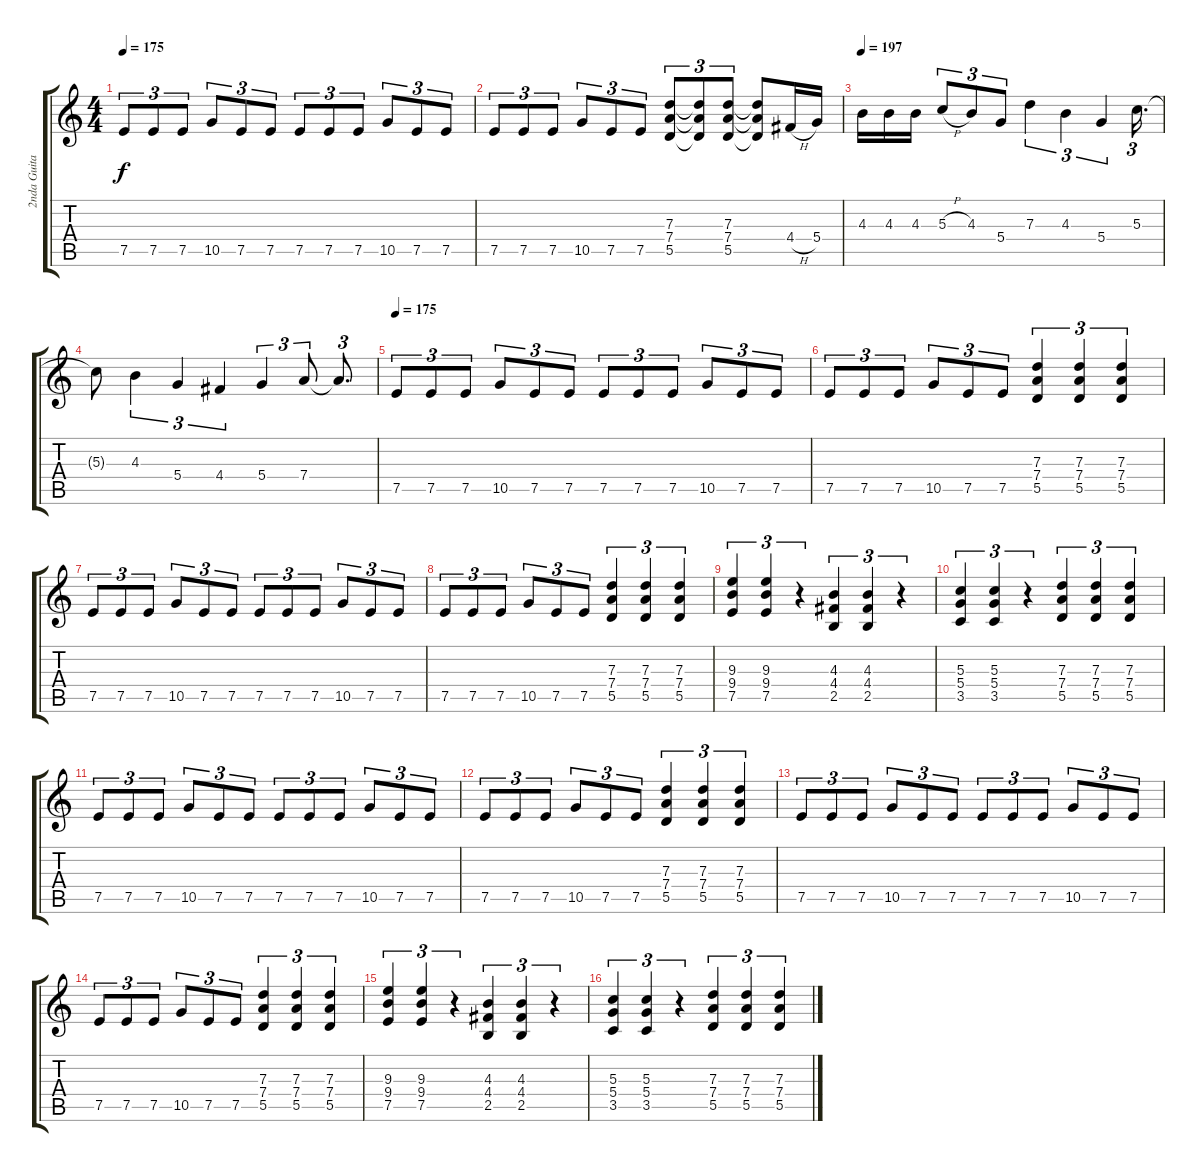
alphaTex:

\track ("2nda Guitarra" "2nda Guita") {instrument distortionguitar}
\staff {score tabs}
\tuning (E4 B3 G3 D3 A2 E2) {hide}
\ts (4 4)
\tempo 175
\clef g2
\ks c
7.5.8{tu (3 2) dy f} 7.5.8{tu (3 2)} 7.5.8{tu (3 2)} 10.5.8{tu (3 2)} 7.5.8{tu (3 2)} 7.5.8{tu (3 2)} 7.5.8{tu (3 2)} 7.5.8{tu (3 2)} 7.5.8{tu (3 2)} 10.5.8{tu (3 2)} 7.5.8{tu (3 2)} 7.5.8{tu (3 2)} |
7.5.8{tu (3 2)} 7.5.8{tu (3 2)} 7.5.8{tu (3 2)} 10.5.8{tu (3 2)} 7.5.8{tu (3 2)} 7.5.8{tu (3 2)} (7.3 7.4 5.5).8{tu (3 2)} (7.3{t} 7.4{t} 5.5{t}).8{tu (3 2)} (7.3 7.4 5.5).8{tu (3 2)} (7.3{t} 7.4{t} 5.5{t}).8 4.4{h}.16 5.4.16 |
\tempo 197
4.3.16 4.3.16 4.3.16 5.3{h}.8{tu (3 2)} 4.3.8{tu (3 2)} 5.4.8{tu (3 2)} 7.3.4{tu (3 2)} 4.3.4{tu (3 2)} 5.4.4{tu (3 2)} 5.3.16{d tu (3 2)} |
5.3{t}.8 4.3.4{tu (3 2)} 5.4.4{tu (3 2)} 4.4.4{tu (3 2)} 5.4.4{tu (3 2)} 7.4.8{tu (3 2)} 7.4{t}.8{d tu (3 2)} |
\tempo 175
7.5.8{tu (3 2)} 7.5.8{tu (3 2)} 7.5.8{tu (3 2)} 10.5.8{tu (3 2)} 7.5.8{tu (3 2)} 7.5.8{tu (3 2)} 7.5.8{tu (3 2)} 7.5.8{tu (3 2)} 7.5.8{tu (3 2)} 10.5.8{tu (3 2)} 7.5.8{tu (3 2)} 7.5.8{tu (3 2)} |
7.5.8{tu (3 2)} 7.5.8{tu (3 2)} 7.5.8{tu (3 2)} 10.5.8{tu (3 2)} 7.5.8{tu (3 2)} 7.5.8{tu (3 2)} (7.3 7.4 5.5).4{tu (3 2)} (7.3 7.4 5.5).4{tu (3 2)} (7.3 7.4 5.5).4{tu (3 2)} |
7.5.8{tu (3 2)} 7.5.8{tu (3 2)} 7.5.8{tu (3 2)} 10.5.8{tu (3 2)} 7.5.8{tu (3 2)} 7.5.8{tu (3 2)} 7.5.8{tu (3 2)} 7.5.8{tu (3 2)} 7.5.8{tu (3 2)} 10.5.8{tu (3 2)} 7.5.8{tu (3 2)} 7.5.8{tu (3 2)} |
7.5.8{tu (3 2)} 7.5.8{tu (3 2)} 7.5.8{tu (3 2)} 10.5.8{tu (3 2)} 7.5.8{tu (3 2)} 7.5.8{tu (3 2)} (7.3 7.4 5.5).4{tu (3 2)} (7.3 7.4 5.5).4{tu (3 2)} (7.3 7.4 5.5).4{tu (3 2)} |
(9.3 9.4 7.5).4{tu (3 2)} (9.3 9.4 7.5).4{tu (3 2)} r.4{tu (3 2)} (4.3 4.4 2.5).4{tu (3 2)} (4.3 4.4 2.5).4{tu (3 2)} r.4{tu (3 2)} |
(5.3 5.4 3.5).4{tu (3 2)} (5.3 5.4 3.5).4{tu (3 2)} r.4{tu (3 2)} (7.3 7.4 5.5).4{tu (3 2)} (7.3 7.4 5.5).4{tu (3 2)} (7.3 7.4 5.5).4{tu (3 2)} |
7.5.8{tu (3 2)} 7.5.8{tu (3 2)} 7.5.8{tu (3 2)} 10.5.8{tu (3 2)} 7.5.8{tu (3 2)} 7.5.8{tu (3 2)} 7.5.8{tu (3 2)} 7.5.8{tu (3 2)} 7.5.8{tu (3 2)} 10.5.8{tu (3 2)} 7.5.8{tu (3 2)} 7.5.8{tu (3 2)} |
7.5.8{tu (3 2)} 7.5.8{tu (3 2)} 7.5.8{tu (3 2)} 10.5.8{tu (3 2)} 7.5.8{tu (3 2)} 7.5.8{tu (3 2)} (7.3 7.4 5.5).4{tu (3 2)} (7.3 7.4 5.5).4{tu (3 2)} (7.3 7.4 5.5).4{tu (3 2)} |
7.5.8{tu (3 2)} 7.5.8{tu (3 2)} 7.5.8{tu (3 2)} 10.5.8{tu (3 2)} 7.5.8{tu (3 2)} 7.5.8{tu (3 2)} 7.5.8{tu (3 2)} 7.5.8{tu (3 2)} 7.5.8{tu (3 2)} 10.5.8{tu (3 2)} 7.5.8{tu (3 2)} 7.5.8{tu (3 2)} |
7.5.8{tu (3 2)} 7.5.8{tu (3 2)} 7.5.8{tu (3 2)} 10.5.8{tu (3 2)} 7.5.8{tu (3 2)} 7.5.8{tu (3 2)} (7.3 7.4 5.5).4{tu (3 2)} (7.3 7.4 5.5).4{tu (3 2)} (7.3 7.4 5.5).4{tu (3 2)} |
(9.3 9.4 7.5).4{tu (3 2)} (9.3 9.4 7.5).4{tu (3 2)} r.4{tu (3 2)} (4.3 4.4 2.5).4{tu (3 2)} (4.3 4.4 2.5).4{tu (3 2)} r.4{tu (3 2)} |
(5.3 5.4 3.5).4{tu (3 2)} (5.3 5.4 3.5).4{tu (3 2)} r.4{tu (3 2)} (7.3 7.4 5.5).4{tu (3 2)} (7.3 7.4 5.5).4{tu (3 2)} (7.3 7.4 5.5).4{tu (3 2)}
